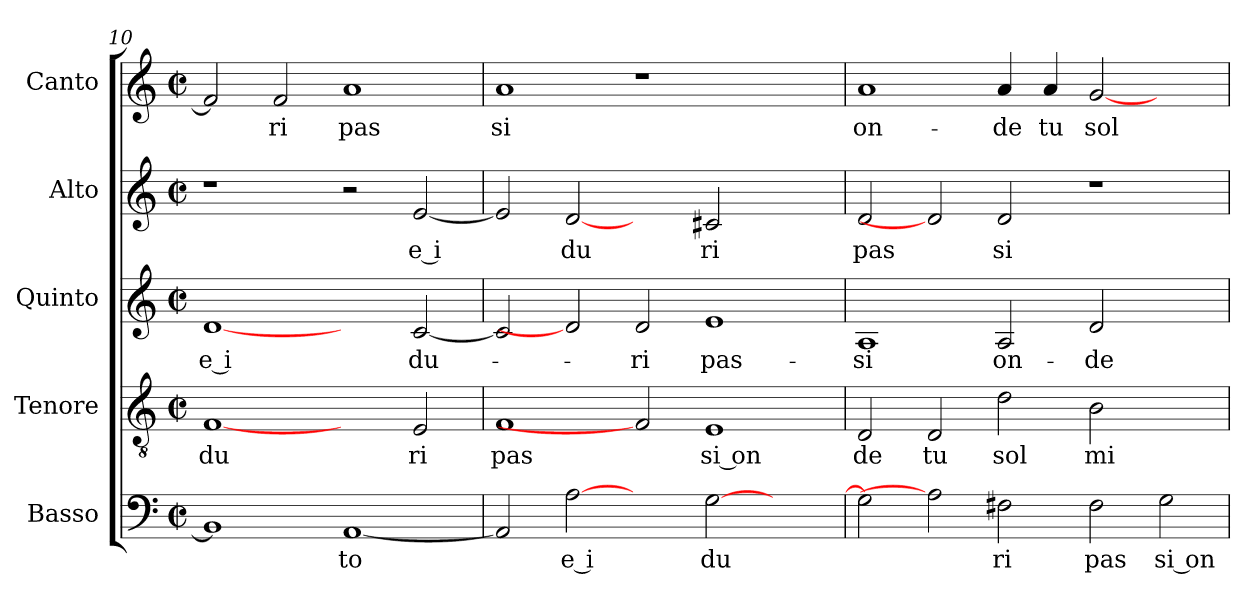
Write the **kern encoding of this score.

**kern	**text	**kern	**text	**kern	**text	**kern	**text	**kern	**text
*part5	*part5	*part4	*part4	*part3	*part3	*part2	*part2	*part1	*part1
*staff5	*staff5	*staff4	*staff4	*staff3	*staff3	*staff2	*staff2	*staff1	*staff1
*I"Basso	*	*I"Tenore	*	*I"Quinto	*	*I"Alto	*	*I"Canto	*
*clefF4	*	*clefGv2	*	*clefG2	*	*clefG2	*	*clefG2	*
*M2/2	*	*M2/2	*	*M2/2	*	*M2/2	*	*M2/2	*
*met(c|)	*	*met(c|)	*	*met(c|)	*	*met(c|)	*	*met(c|)	*
=10	=10	=10	=10	=10	=10	=10	=10	=10	=10
!	!	!	!LO:LY:b:cj	!	!LO:LY:b:rj	!	!	!	!
1BB-]	.	[1F	du	[1d	e i	1r	.	2f/]	.
!	!	!	!	!	!	!	!	!	!LO:LY:b:cj
.	.	.	.	.	.	.	.	2f/	ri
!	!LO:LY:b:cj	!	!	!	!	!	!	!	!LO:LY:b:cj
[<1AA	to	2ryy	.	2ryy	.	2r	.	1a	pas
!	!	!	!LO:LY:b:cj	!	!LO:LY:b	!	!LO:LY:b:cj	!	!
.	.	2E/	ri	[<2c/	du-	[<2e/	e i	.	.
=11	=11	=11	=11	=11	=11	=11	=11	=11	=11
!	!	!	!LO:LY:b:cj	!	!	!	!	!	!LO:LY:b:cj
2AA/]	.	1F	pas	2c/]	.	2e/]	.	1a	si
!	!LO:LY:b:rj	!	!	!	!	!	!LO:LY:b:cj	!	!
[2A	e i	.	.	2d]	.	[2d	du	.	.
!	!	!	!	!	!LO:LY:b:cj	!	!	!	!
2ryy	.	2F]	.	2d/	-ri	2ryy	.	1r	.
!	!LO:LY:b	!	!LO:LY:b:rj	!	!LO:LY:b:cj	!	!LO:LY:b:cj	!	!
[>2G\	du	1E	si on	1e	pas-	2c#X/	ri	.	.
2ryy	.	.	.	.	.	2ryy	.	2ryy	.
!!LO:LB:g=z
=12	=12	=12	=12	=12	=12	=12	=12	=12	=12
!	!	!	!LO:LY:b:cj	!	!LO:LY:b:cj	!	!LO:LY:b:cj	!	!LO:LY:b:cj
2G\]	.	2D/	de	1A	-si	2d/	pas	1a	on-
!	!	!	!LO:LY:b:cj	!	!	!	!	!	!
2A]	.	2D/	tu	.	.	2d]	.	.	.
!	!LO:LY:b:cj	!	!LO:LY:b:cj	!	!LO:LY:b:cj	!	!LO:LY:b:cj	!	!LO:LY:b:cj
2F#X\	ri	2d\	sol	2A/	on-	2d/	si	4a/	-de
!	!	!	!	!	!	!	!	!	!LO:LY:b:cj
.	.	.	.	.	.	.	.	4a/	tu
!	!LO:LY:b:cj	!	!LO:LY:b:cj	!	!LO:LY:b:cj	!	!	!	!LO:LY:b
2F#\	pas	2B\	mi	2d/	-de	1r	.	[<2g/	sol
!	!LO:LY:b:rj	!	!	!	!	!	!	!	!
2G\	si on	2ryy	.	2ryy	.	.	.	2ryy	.
=	=	=	=	=	=	=	=	=	=
*-	*-	*-	*-	*-	*-	*-	*-	*-	*-
